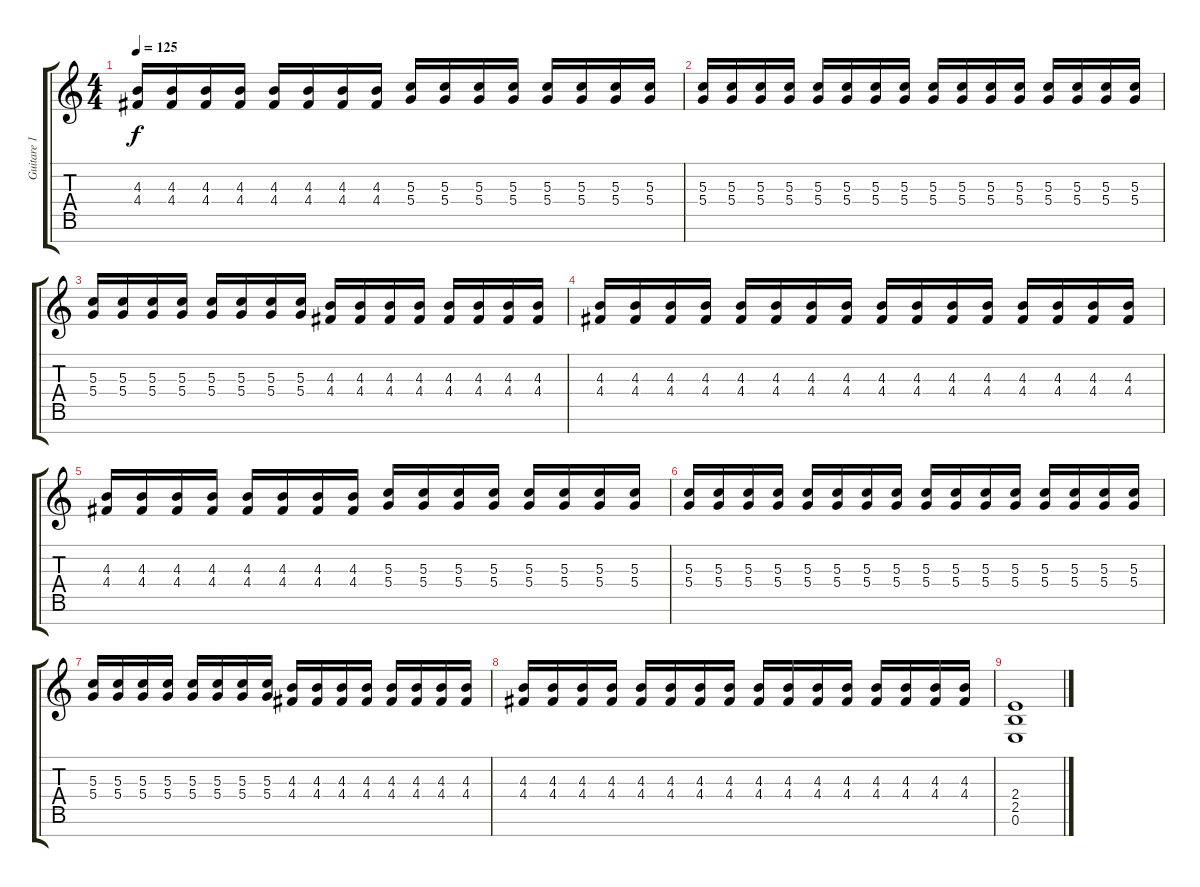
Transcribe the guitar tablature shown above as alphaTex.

\track ("Guitare 1" "Guitare 1") {instrument distortionguitar}
\staff {score tabs}
\tuning (E4 B3 G3 D3 A2 E2 B1) {hide}
\ts (4 4)
\tempo 125
\clef g2
\ks c
(4.3 4.4).16{dy f} (4.3 4.4).16 (4.3 4.4).16 (4.3 4.4).16 (4.3 4.4).16 (4.3 4.4).16 (4.3 4.4).16 (4.3 4.4).16 (5.3 5.4).16 (5.3 5.4).16 (5.3 5.4).16 (5.3 5.4).16 (5.3 5.4).16 (5.3 5.4).16 (5.3 5.4).16 (5.3 5.4).16 |
(5.3 5.4).16 (5.3 5.4).16 (5.3 5.4).16 (5.3 5.4).16 (5.3 5.4).16 (5.3 5.4).16 (5.3 5.4).16 (5.3 5.4).16 (5.3 5.4).16 (5.3 5.4).16 (5.3 5.4).16 (5.3 5.4).16 (5.3 5.4).16 (5.3 5.4).16 (5.3 5.4).16 (5.3 5.4).16 |
(5.3 5.4).16 (5.3 5.4).16 (5.3 5.4).16 (5.3 5.4).16 (5.3 5.4).16 (5.3 5.4).16 (5.3 5.4).16 (5.3 5.4).16 (4.3 4.4).16 (4.3 4.4).16 (4.3 4.4).16 (4.3 4.4).16 (4.3 4.4).16 (4.3 4.4).16 (4.3 4.4).16 (4.3 4.4).16 |
(4.3 4.4).16 (4.3 4.4).16 (4.3 4.4).16 (4.3 4.4).16 (4.3 4.4).16 (4.3 4.4).16 (4.3 4.4).16 (4.3 4.4).16 (4.3 4.4).16 (4.3 4.4).16 (4.3 4.4).16 (4.3 4.4).16 (4.3 4.4).16 (4.3 4.4).16 (4.3 4.4).16 (4.3 4.4).16 |
(4.3 4.4).16 (4.3 4.4).16 (4.3 4.4).16 (4.3 4.4).16 (4.3 4.4).16 (4.3 4.4).16 (4.3 4.4).16 (4.3 4.4).16 (5.3 5.4).16 (5.3 5.4).16 (5.3 5.4).16 (5.3 5.4).16 (5.3 5.4).16 (5.3 5.4).16 (5.3 5.4).16 (5.3 5.4).16 |
(5.3 5.4).16 (5.3 5.4).16 (5.3 5.4).16 (5.3 5.4).16 (5.3 5.4).16 (5.3 5.4).16 (5.3 5.4).16 (5.3 5.4).16 (5.3 5.4).16 (5.3 5.4).16 (5.3 5.4).16 (5.3 5.4).16 (5.3 5.4).16 (5.3 5.4).16 (5.3 5.4).16 (5.3 5.4).16 |
(5.3 5.4).16 (5.3 5.4).16 (5.3 5.4).16 (5.3 5.4).16 (5.3 5.4).16 (5.3 5.4).16 (5.3 5.4).16 (5.3 5.4).16 (4.3 4.4).16 (4.3 4.4).16 (4.3 4.4).16 (4.3 4.4).16 (4.3 4.4).16 (4.3 4.4).16 (4.3 4.4).16 (4.3 4.4).16 |
(4.3 4.4).16 (4.3 4.4).16 (4.3 4.4).16 (4.3 4.4).16 (4.3 4.4).16 (4.3 4.4).16 (4.3 4.4).16 (4.3 4.4).16 (4.3 4.4).16 (4.3 4.4).16 (4.3 4.4).16 (4.3 4.4).16 (4.3 4.4).16 (4.3 4.4).16 (4.3 4.4).16 (4.3 4.4).16 |
(2.4 2.5 0.6).1
